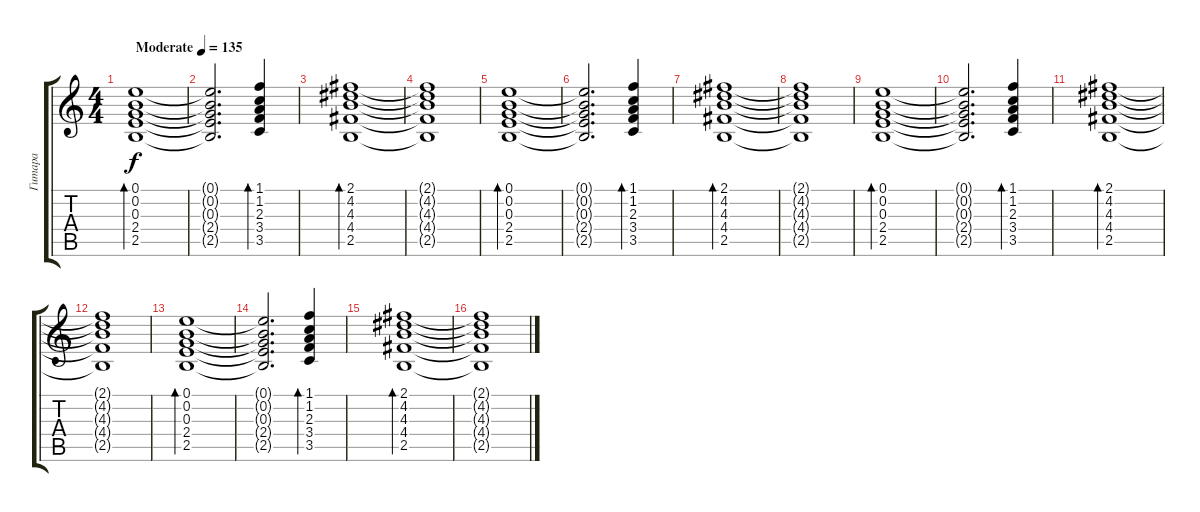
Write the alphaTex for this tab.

\track ("Гитара" "Гитара") {instrument electricguitarclean}
\staff {score tabs}
\tuning (E4 B3 G3 D3 A2 E2) {hide}
\ts (4 4)
\tempo (135 "Moderate")
\clef g2
\ks c
(0.1 0.2 0.3 2.4 2.5).1{bd 240 dy f instrument electricguitarclean} |
(0.1{t} 0.2{t} 0.3{t} 2.4{t} 2.5{t}).2{d} (1.1 1.2 2.3 3.4 3.5).4{bd 240} |
(2.1 4.2 4.3 4.4 2.5).1{bd 240} |
(2.1{t} 4.2{t} 4.3{t} 4.4{t} 2.5{t}).1 |
(0.1 0.2 0.3 2.4 2.5).1{bd 240} |
(0.1{t} 0.2{t} 0.3{t} 2.4{t} 2.5{t}).2{d} (1.1 1.2 2.3 3.4 3.5).4{bd 240} |
(2.1 4.2 4.3 4.4 2.5).1{bd 240} |
(2.1{t} 4.2{t} 4.3{t} 4.4{t} 2.5{t}).1 |
(0.1 0.2 0.3 2.4 2.5).1{bd 240} |
(0.1{t} 0.2{t} 0.3{t} 2.4{t} 2.5{t}).2{d} (1.1 1.2 2.3 3.4 3.5).4{bd 240} |
(2.1 4.2 4.3 4.4 2.5).1{bd 240} |
(2.1{t} 4.2{t} 4.3{t} 4.4{t} 2.5{t}).1 |
(0.1 0.2 0.3 2.4 2.5).1{bd 240} |
(0.1{t} 0.2{t} 0.3{t} 2.4{t} 2.5{t}).2{d} (1.1 1.2 2.3 3.4 3.5).4{bd 240} |
(2.1 4.2 4.3 4.4 2.5).1{bd 240} |
(2.1{t} 4.2{t} 4.3{t} 4.4{t} 2.5{t}).1
